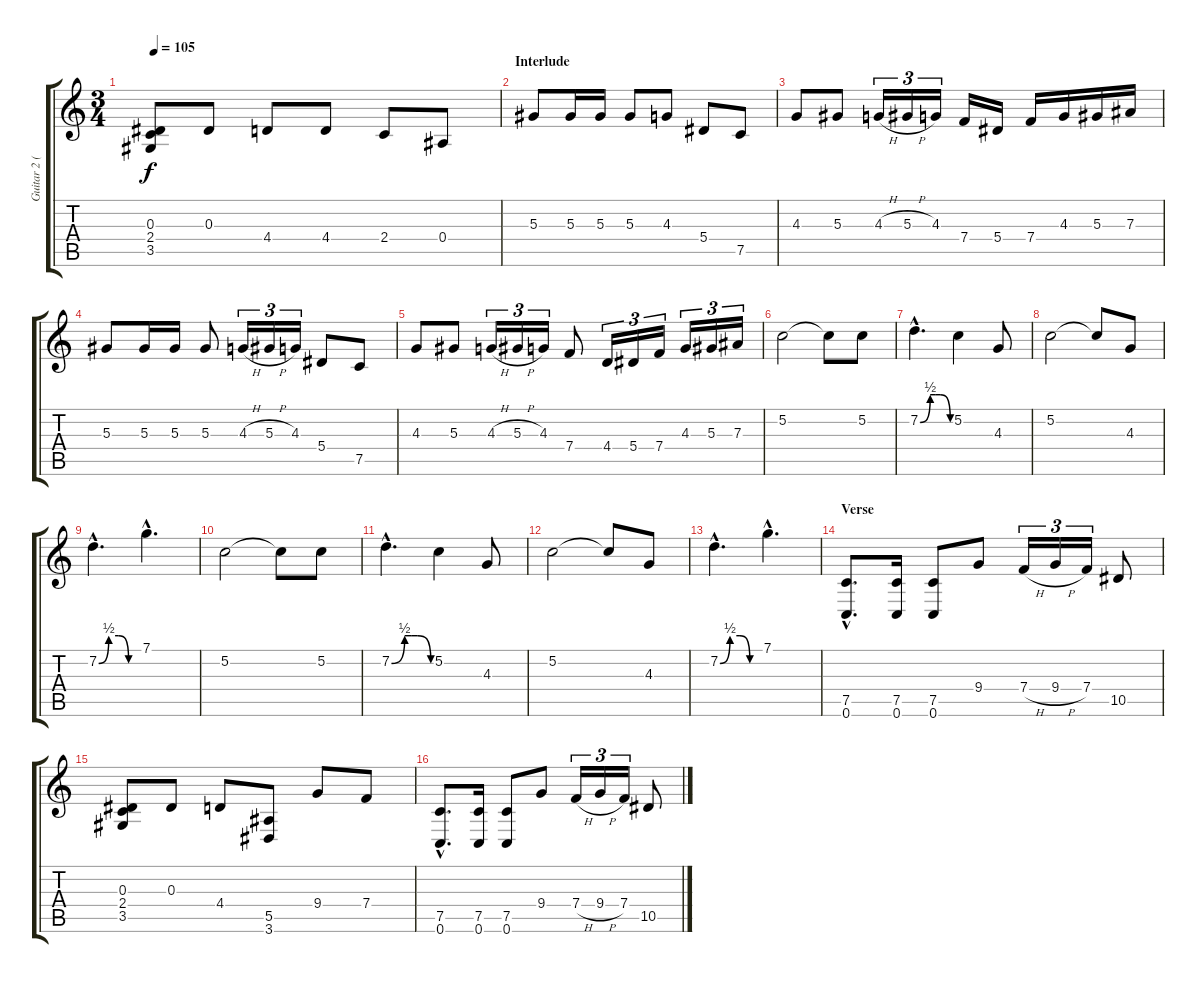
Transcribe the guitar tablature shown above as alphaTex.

\track ("Guitar 2 (Lead)" "Guitar 2 (") {instrument overdrivenguitar}
\staff {score tabs}
\tuning (C4 G3 Eb3 Bb2 F2 C2) {hide}
\ts (3 4)
\tempo 105
\clef g2
\ks c
(0.3 2.4 3.5).8{dy f} 0.3.8 4.4.8 4.4.8 2.4.8 0.4.8 |
\section ("" "Interlude")
5.3.8 5.3.16 5.3.16 5.3.8 4.3.8 5.4.8 7.5.8 |
4.3.8 5.3.8 4.3{h}.16{tu (3 2)} 5.3{h}.16{tu (3 2)} 4.3.16{tu (3 2)} 7.4.16 5.4.16 7.4.16 4.3.16 5.3.16 7.3.16 |
5.3.8 5.3.16 5.3.16 5.3.8 4.3{h}.16{tu (3 2)} 5.3{h}.16{tu (3 2)} 4.3.16{tu (3 2)} 5.4.8 7.5.8 |
4.3.8 5.3.8 4.3{h}.16{tu (3 2)} 5.3{h}.16{tu (3 2)} 4.3.16{tu (3 2)} 7.4.8 4.4.16{tu (3 2)} 5.4.16{tu (3 2)} 7.4.16{tu (3 2)} 4.3.16{tu (3 2)} 5.3.16{tu (3 2)} 7.3.16{tu (3 2)} |
5.2.2 5.2{t}.8 5.2.8 |
7.2{be (custom 0 0 20 2 30 2 40 2 60 0) hac}.4{d} 5.2.4 4.3.8 |
5.2.2 5.2{t}.8 4.3.8 |
7.2{be (custom 0 0 15 2 30 2 45 0 60 0) hac}.4{d} 7.1{hac}.4{d} |
5.2.2 5.2{t}.8 5.2.8 |
7.2{be (custom 0 0 20 2 30 2 40 2 60 0) hac}.4{d} 5.2.4 4.3.8 |
5.2.2 5.2{t}.8 4.3.8 |
7.2{be (custom 0 0 15 2 30 2 45 0 60 0) hac}.4{d} 7.1{hac}.4{d} |
\section ("" "Verse")
(7.5{hac} 0.6{hac}).8{d} (7.5 0.6).16 (7.5 0.6).8 9.4.8 7.4{h}.16{tu (3 2)} 9.4{h}.16{tu (3 2)} 7.4.16{tu (3 2)} 10.5.8 |
(0.3 2.4 3.5).8 0.3.8 4.4.8 (5.5 3.6).8 9.4.8 7.4.8 |
(7.5{hac} 0.6{hac}).8{d} (7.5 0.6).16 (7.5 0.6).8 9.4.8 7.4{h}.16{tu (3 2)} 9.4{h}.16{tu (3 2)} 7.4.16{tu (3 2)} 10.5.8
